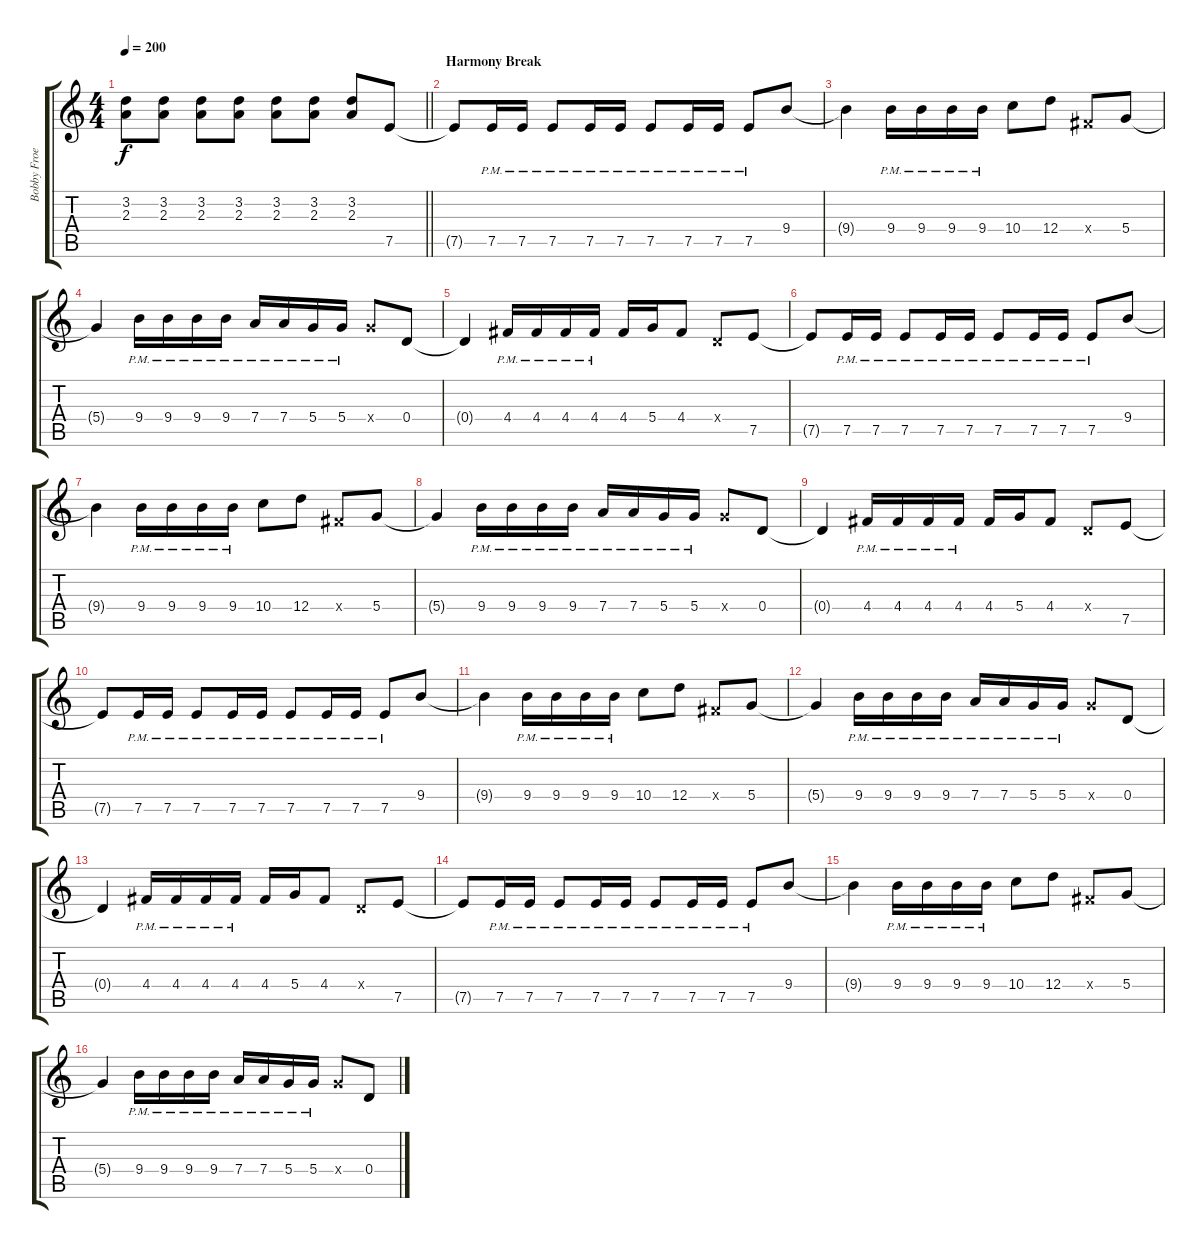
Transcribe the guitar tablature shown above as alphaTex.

\track ("Bobby Froese" "Bobby Froe") {instrument distortionguitar}
\staff {score tabs}
\tuning (E4 B3 G3 D3 A2 E2) {hide}
\ts (4 4)
\tempo 200
\clef g2
\barLineRight lightlight
\ks c
(3.2 2.3).8{dy f} (3.2 2.3).8 (3.2 2.3).8 (3.2 2.3).8 (3.2 2.3).8 (3.2 2.3).8 (3.2 2.3).8 7.5.8 |
\section ("" "Harmony Break")
7.5{t}.8 7.5{pm}.16 7.5{pm}.16 7.5{pm}.8 7.5{pm}.16 7.5{pm}.16 7.5{pm}.8 7.5{pm}.16 7.5{pm}.16 7.5{pm}.8 9.4.8 |
9.4{t}.4 9.4{pm}.16 9.4{pm}.16 9.4{pm}.16 9.4{pm}.16 10.4.8 12.4.8 4.4{x}.8 5.4.8 |
5.4{t}.4 9.4{pm}.16 9.4{pm}.16 9.4{pm}.16 9.4{pm}.16 7.4{pm}.16 7.4{pm}.16 5.4{pm}.16 5.4{pm}.16 5.4{x}.8 0.4.8 |
0.4{t}.4 4.4{pm}.16 4.4{pm}.16 4.4{pm}.16 4.4{pm}.16 4.4.16 5.4.16 4.4.8 0.4{x}.8 7.5.8 |
7.5{t}.8 7.5{pm}.16 7.5{pm}.16 7.5{pm}.8 7.5{pm}.16 7.5{pm}.16 7.5{pm}.8 7.5{pm}.16 7.5{pm}.16 7.5{pm}.8 9.4.8 |
9.4{t}.4 9.4{pm}.16 9.4{pm}.16 9.4{pm}.16 9.4{pm}.16 10.4.8 12.4.8 4.4{x}.8 5.4.8 |
5.4{t}.4 9.4{pm}.16 9.4{pm}.16 9.4{pm}.16 9.4{pm}.16 7.4{pm}.16 7.4{pm}.16 5.4{pm}.16 5.4{pm}.16 5.4{x}.8 0.4.8 |
0.4{t}.4 4.4{pm}.16 4.4{pm}.16 4.4{pm}.16 4.4{pm}.16 4.4.16 5.4.16 4.4.8 0.4{x}.8 7.5.8 |
7.5{t}.8 7.5{pm}.16 7.5{pm}.16 7.5{pm}.8 7.5{pm}.16 7.5{pm}.16 7.5{pm}.8 7.5{pm}.16 7.5{pm}.16 7.5{pm}.8 9.4.8 |
9.4{t}.4 9.4{pm}.16 9.4{pm}.16 9.4{pm}.16 9.4{pm}.16 10.4.8 12.4.8 4.4{x}.8 5.4.8 |
5.4{t}.4 9.4{pm}.16 9.4{pm}.16 9.4{pm}.16 9.4{pm}.16 7.4{pm}.16 7.4{pm}.16 5.4{pm}.16 5.4{pm}.16 5.4{x}.8 0.4.8 |
0.4{t}.4 4.4{pm}.16 4.4{pm}.16 4.4{pm}.16 4.4{pm}.16 4.4.16 5.4.16 4.4.8 0.4{x}.8 7.5.8 |
7.5{t}.8 7.5{pm}.16 7.5{pm}.16 7.5{pm}.8 7.5{pm}.16 7.5{pm}.16 7.5{pm}.8 7.5{pm}.16 7.5{pm}.16 7.5{pm}.8 9.4.8 |
9.4{t}.4 9.4{pm}.16 9.4{pm}.16 9.4{pm}.16 9.4{pm}.16 10.4.8 12.4.8 4.4{x}.8 5.4.8 |
5.4{t}.4 9.4{pm}.16 9.4{pm}.16 9.4{pm}.16 9.4{pm}.16 7.4{pm}.16 7.4{pm}.16 5.4{pm}.16 5.4{pm}.16 5.4{x}.8 0.4.8
